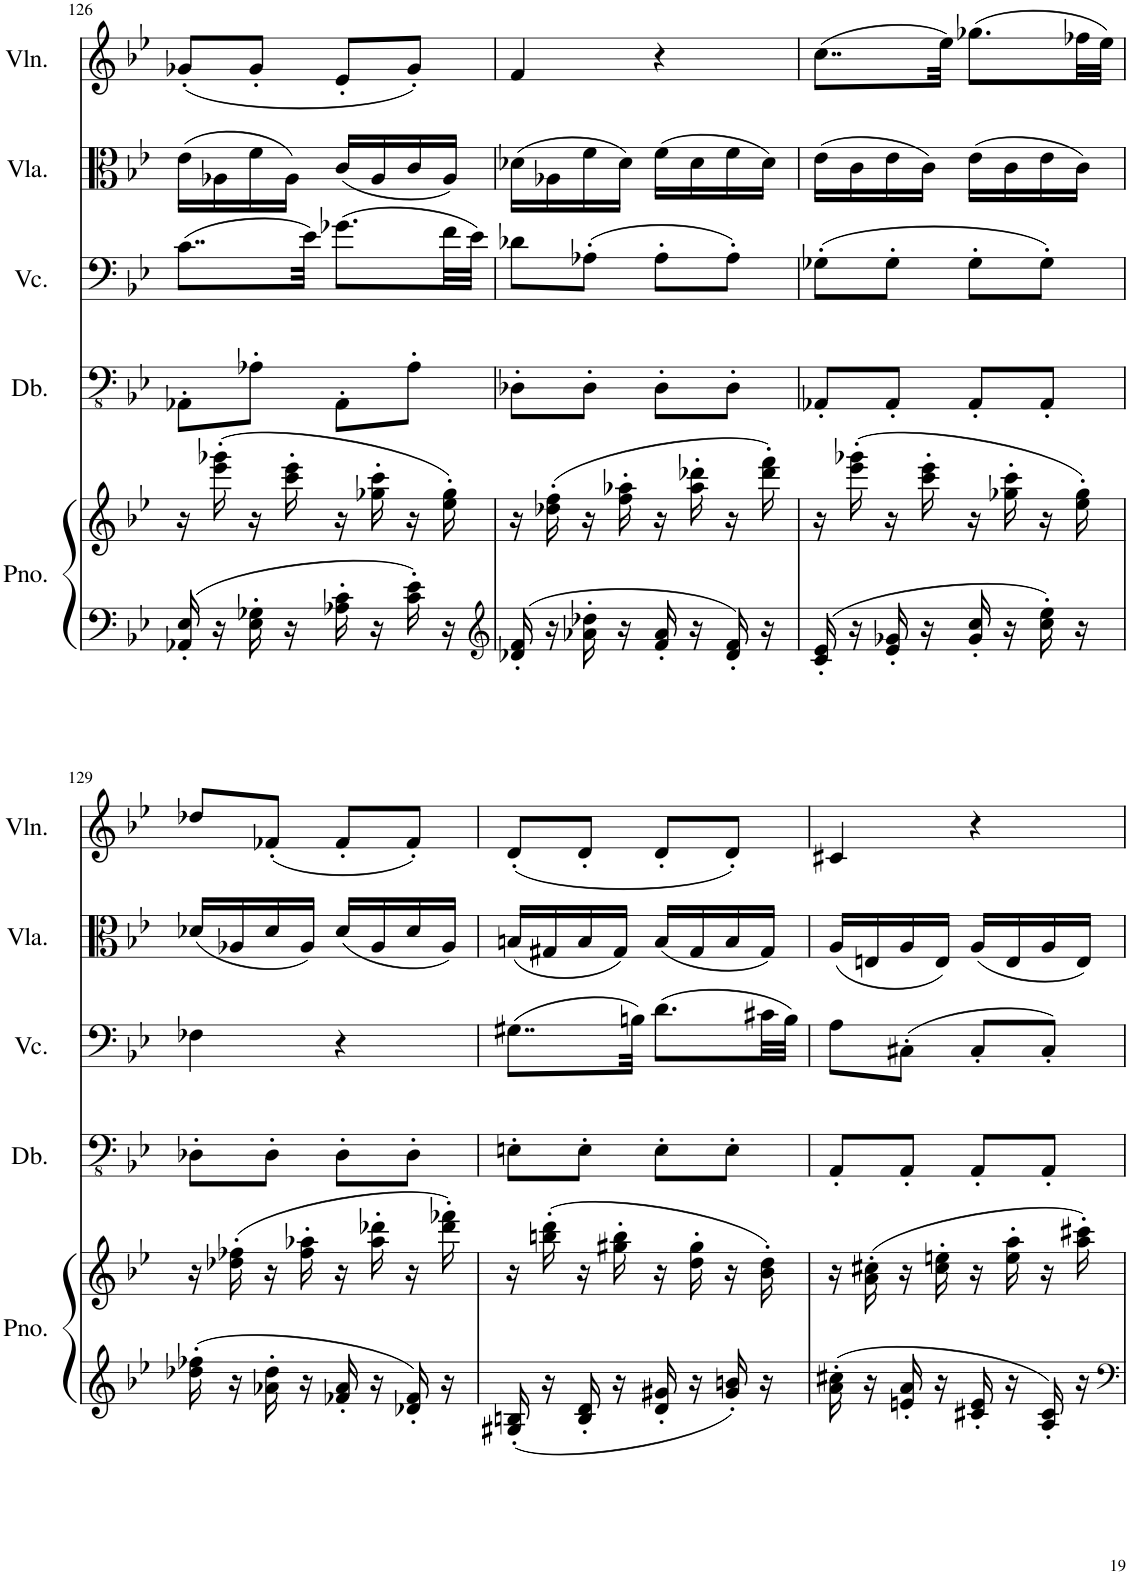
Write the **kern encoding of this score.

**kern	**kern	**kern	**kern	**kern	**kern
*part5	*part5	*part4	*part3	*part2	*part1
*staff6	*staff5	*staff4	*staff3	*staff2	*staff1
*I"Piano	*	*I"Double Bass	*I"Violoncello	*I"Viola	*I"Violin
*I'Pno.	*	*I'Db.	*I'Vc.	*I'Vla.	*I'Vln.
!!LO:PB:g=z
*clefF4	*clefG2	*clefFv4	*clefF4	*clefC3	*clefG2
*	*	*Trd7c12	*	*	*
*k[b-e-]	*k[b-e-]	*k[b-e-]	*k[b-e-]	*k[b-e-]	*k[b-e-]
*M2/4	*M2/4	*M2/4	*M2/4	*M2/4	*M2/4
=126	=126	=126	=126	=126	=126
16AA-X/' 16E-/'	16r	8AAA-X'\L	(8..c\L	(16e-\LL	(8g-X'/L
16r	(16eee-\' 16ggg-X\'	.	.	16A-X\	.
16E-\' 16G-X\'	16r	8AA-X'\J	.	16f\	8g-'/J
16r	16ccc\' 16eee-\'	.	.	16A-\JJ)	.
.	.	.	32e-\Jkk)	.	.
16A-X\' 16c\'	16r	8AAA-'\L	(8.g-X\L	(16c/LL	8e-'/L
16r	16gg-X\' 16ccc\'	.	.	16A-/	.
16c\' 16e-\'	16r	8AA-'\J	.	16c/	8g-'/J)
16r	16ee-\' 16gg-\')	.	32f\LL	16A-/JJ)	.
.	.	.	32e-\JJJ)	.	.
=127	=127	=127	=127	=127	=127
*clefG2	*	*	*	*	*
16d-X/' 16f/'	16r	8DD-X'\L	8d-X\L	(16d-X\LL	4f/
16r	(16dd-X\' 16ff\'	.	.	16A-X\	.
16a-X\' 16dd-X\'	16r	8DD-'\J	(8A-X'\J	16f\	.
16r	16ff\' 16aa-X\'	.	.	16d-\JJ)	.
16f/' 16a-/'	16r	8DD-'\L	8A-'\L	(16f\LL	4r
16r	16aa-\' 16ddd-X\'	.	.	16d-\	.
16d-/' 16f/'	16r	8DD-'\J	8A-'\J)	16f\	.
16r	16ddd-\' 16fff\')	.	.	16d-\JJ)	.
=128	=128	=128	=128	=128	=128
16c/' 16e-/'	16r	8AAA-X'/L	(8G-X'\L	(16e-\LL	(8..cc\L
16r	(16eee-\' 16ggg-X\'	.	.	16c\	.
16e-/' 16g-X/'	16r	8AAA-'/J	8G-'\J	16e-\	.
16r	16ccc\' 16eee-\'	.	.	16c\JJ)	.
.	.	.	.	.	32ee-\Jkk)
16g-/' 16cc/'	16r	8AAA-'/L	8G-'\L	(16e-\LL	(8.gg-X\L
16r	16gg-X\' 16ccc\'	.	.	16c\	.
16cc\' 16ee-\'	16r	8AAA-'/J	8G-'\J)	16e-\	.
16r	16ee-\' 16gg-\')	.	.	16c\JJ)	32ff-X\LL
.	.	.	.	.	32ee-\JJJ)
!!LO:LB:g=z
=129	=129	=129	=129	=129	=129
16dd-X\' 16ff-X\'	16r	8DD-X'\L	4F-X\	(16d-X/LL	8dd-X/L
16r	(16dd-X\' 16ff-X\'	.	.	16A-X/	.
16a-X\' 16dd-\'	16r	8DD-'\J	.	16d-/	(8f-X'/J
16r	16ff-\' 16aa-X\'	.	.	16A-/JJ)	.
16f-X/' 16a-/'	16r	8DD-'\L	4r	(16d-/LL	8f-'/L
16r	16aa-\' 16ddd-X\'	.	.	16A-/	.
16d-X/' 16f-/'	16r	8DD-'\J	.	16d-/	8f-'/J)
16r	16ddd-\' 16fff-X\')	.	.	16A-/JJ)	.
=130	=130	=130	=130	=130	=130
16G#X/' 16Bn/'	16r	8EEn'\L	(8..G#X\L	(16Bn/LL	(8d'/L
16r	(16bbn\' 16ddd\'	.	.	16G#X/	.
16B/' 16d/'	16r	8EE'\J	.	16B/	8d'/J
16r	16gg#X\' 16bb\'	.	.	16G#/JJ)	.
.	.	.	32Bn\Jkk)	.	.
16d/' 16g#X/'	16r	8EE'\L	(8.d\L	(16B/LL	8d'/L
16r	16dd\' 16gg#\'	.	.	16G#/	.
16g#/' 16bn/'	16r	8EE'\J	.	16B/	8d'/J)
16r	16b-\' 16dd\')	.	32c#X\LL	16G#/JJ)	.
.	.	.	32B\JJJ)	.	.
=131	=131	=131	=131	=131	=131
16a\' 16cc#X\'	16r	8AAA'/L	8A\L	(16A/LL	4c#X/
16r	(16a\' 16cc#X\'	.	.	16En/	.
16en/' 16a/'	16r	8AAA'/J	(8C#X'\J	16A/	.
16r	16cc#\' 16een\'	.	.	16E/JJ)	.
16c#X/' 16e/'	16r	8AAA'/L	8C#'/L	(16A/LL	4r
16r	16ee\' 16aa\'	.	.	16E/	.
16A/' 16c#/'	16r	8AAA'/J	8C#'/J)	16A/	.
16r	16aa\' 16ccc#X\')	.	.	16E/JJ)	.
=	=	=	=	=	=
*-	*-	*-	*-	*-	*-
